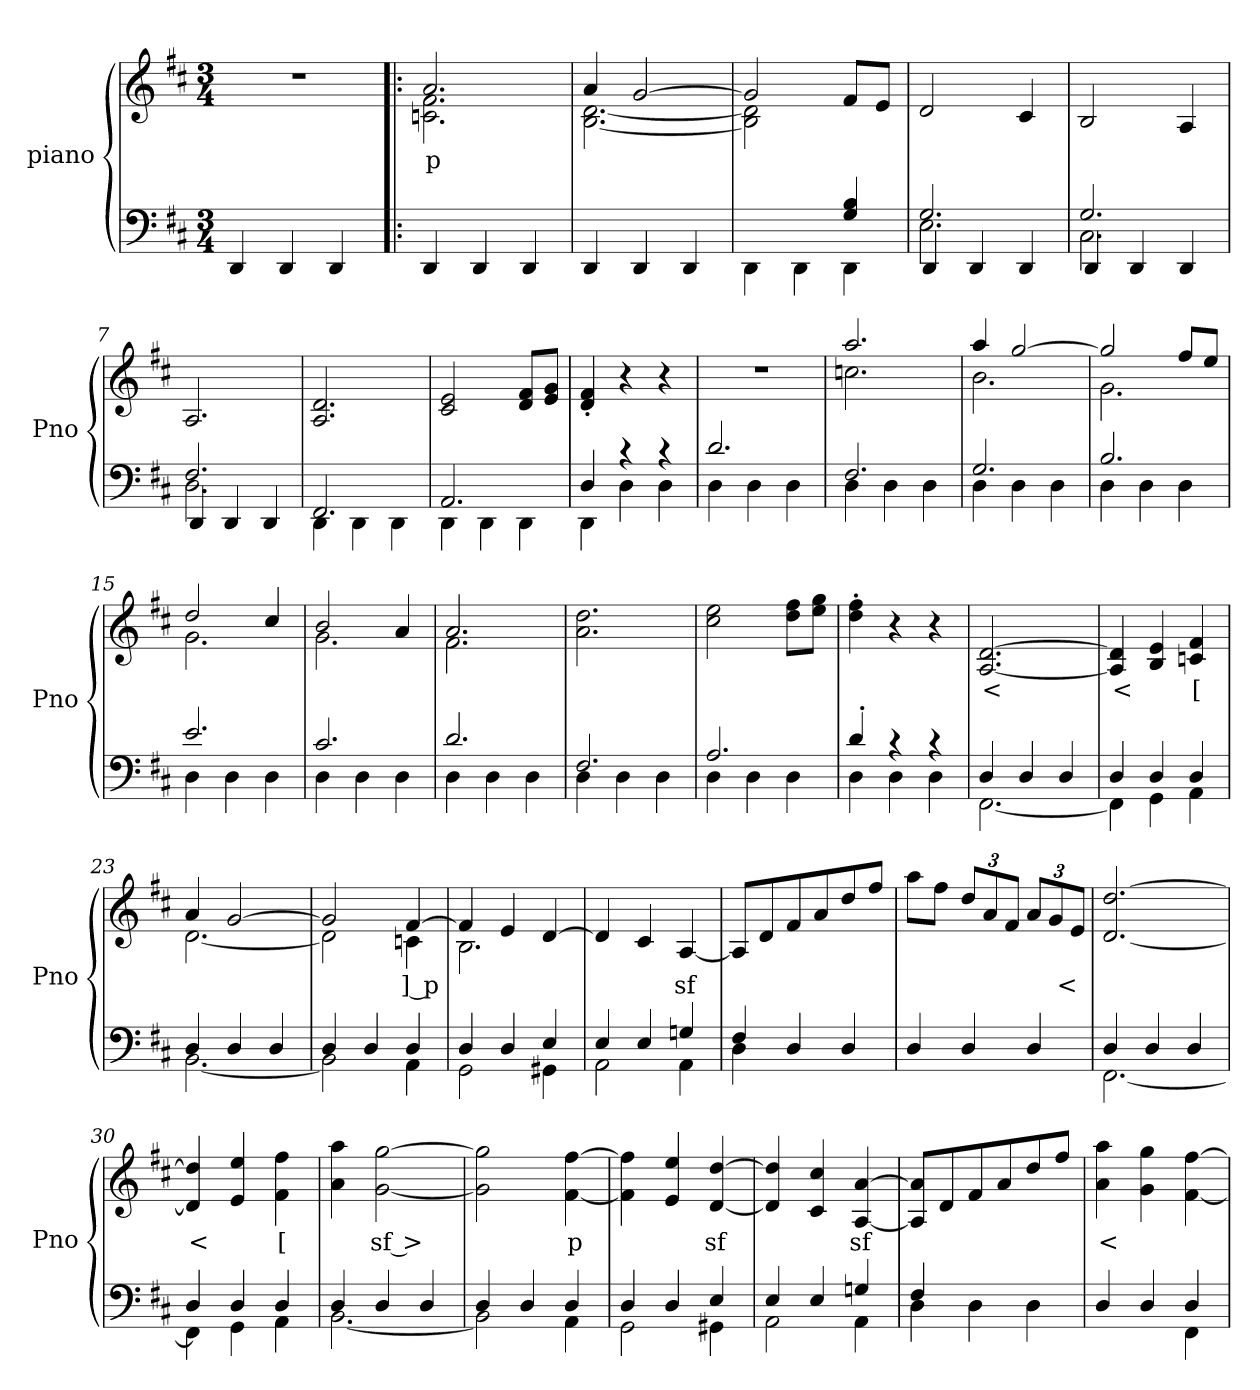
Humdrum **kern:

**kern	**kern	**text
*part2	*part1	*part1
*staff2	*staff1	*staff1
*I"piano	*I"piano	*
*I'Pno	*I'Pno	*
*clefF4	*clefG2	*
*k[f#c#]	*k[f#c#]	*
*D:	*D:	*
*M3/4	*M3/4	*
=1	=1	=1
4DD/	2.r	.
4DD/	.	.
4DD/	.	.
=2!|:	=2!|:	=2!|:
*	*^	*
4DD/	2.a/	2.cn\ 2.f#\	p
4DD/	.	.	.
4DD/	.	.	.
=3	=3	=3	=3
4DD/	4a/	[2.B\ [2.d\	.
4DD/	[2g/	.	.
4DD/	.	.	.
=4	=4	=4	=4
*^	*	*	*
2ryy	4DD\	2g/]	2B\] 2d\]	.
.	4DD\	.	.	.
4G/ 4B/	4DD\	8f#/L	4ryy	.
.	.	8e/J	.	.
*	*	*v	*v	*
=5	=5	=5	=5
*	*^	*	*
2.G/	2.E\	4DD/	2d/	.
.	.	4DD/	.	.
.	.	4DD/	4c#/	.
=6	=6	=6	=6	=6
2.G/	2.C#\	4DD/	2B/	.
.	.	4DD/	.	.
.	.	4DD/	4A/	.
=7	=7	=7	=7	=7
2.F#/	2.D\	4DD/	2.A/	.
.	.	4DD/	.	.
.	.	4DD/	.	.
*	*v	*v	*	*
=8	=8	=8	=8
2.FF#/	4DD\	2.A/ 2.d/	.
.	4DD\	.	.
.	4DD\	.	.
!!LO:LB:g=z
=9	=9	=9	=9
2.AA/	4DD\	2c#/ 2e/	.
.	4DD\	.	.
.	4DD\	8d/ 8f#/L	.
.	.	8e/ 8g/J	.
=10	=10	=10	=10
4D/	4DD\	4d/' 4f#/'	.
4r	4D\	4r	.
4r	4D\	4r	.
=11	=11	=11	=11
2.d/	4D\	2.r	.
.	4D\	.	.
.	4D\	.	.
=12	=12	=12	=12
*	*	*^	*
2.F#/	4D\	2.aa/	2.ccn\	.
.	4D\	.	.	.
.	4D\	.	.	.
=13	=13	=13	=13	=13
2.G/	4D\	4aa/	2.b\	.
.	4D\	[2gg/	.	.
.	4D\	.	.	.
=14	=14	=14	=14	=14
2.B/	4D\	2gg/]	2.g\	.
.	4D\	.	.	.
.	4D\	8ff#/L	.	.
.	.	8ee/J	.	.
=15	=15	=15	=15	=15
2.e/	4D\	2dd/	2.g\	.
.	4D\	.	.	.
.	4D\	4cc#/	.	.
=16	=16	=16	=16	=16
2.c#/	4D\	2b/	2.g\	.
.	4D\	.	.	.
.	4D\	4a/	.	.
=17	=17	=17	=17	=17
2.d/	4D\	2.a/	2.f#\	.
.	4D\	.	.	.
.	4D\	.	.	.
*	*	*v	*v	*
=18	=18	=18	=18
2.F#/	4D\	2.a\ 2.dd\	.
.	4D\	.	.
.	4D\	.	.
!!LO:LB:g=z
=19	=19	=19	=19
2.A/	4D\	2cc#\ 2ee\	.
.	4D\	.	.
.	4D\	8dd\ 8ff#\L	.
.	.	8ee\ 8gg\J	.
=20	=20	=20	=20
4d'/	4D\	4dd\' 4ff#\'	.
4r	4D\	4r	.
4r	4D\	4r	.
=21	=21	=21	=21
4D/	[2.FF#\	[2.A/ [2.d/	<
4D/	.	.	.
4D/	.	.	.
=22	=22	=22	=22
4D/	4FF#\]	4A/] 4d/]	<
4D/	4GG\	4B/ 4e/	.
4D/	4AA\	4cn/ 4f#/	[
=23	=23	=23	=23
*	*	*^	*
4D/	[2.BB\	4a/	[2.d\	.
4D/	.	[2g/	.	.
4D/	.	.	.	.
=24	=24	=24	=24	=24
4D/	2BB\]	2g/]	2d\]	.
4D/	.	.	.	.
4D/	4AA\	[4f#/	4cn\	] p
=25	=25	=25	=25	=25
4D/	2GG\	4f#/]	2.B\	.
4D/	.	4e/	.	.
4E/	4GG#X\	[4d/	.	.
*	*	*v	*v	*
=26	=26	=26	=26
4E/	2AA\	4d/]	.
4E/	.	4c#/	.
4Gn/	4AA\	[4A/	sf
=27	=27	=27	=27
4F#/	4D\	8A/L]	.
.	.	8d/	.
4D/	2ryy	8f#/	.
.	.	8a/	.
4D/	.	8dd/	.
.	.	8ff#/J	.
*v	*v	*	*
!!LO:LB:g=z
=28	=28	=28
4D/	8aa\L	.
.	8ff#\J	.
*	*Xbrackettup	*
4D/	12dd/L	.
.	12a/	.
.	12f#/J	.
4D/	12a/L	.
.	12g/	.
.	12e/J	<
=29	=29	=29
*^	*	*
4D/	[2.FF#\	[2.d/ [2.dd/	.
4D/	.	.	.
4D/	.	.	.
=30	=30	=30	=30
4D/	4FF#\]	4d/] 4dd/]	<
4D/	4GG\	4e/ 4ee/	.
4D/	4AA\	4f#\ 4ff#\	[
=31	=31	=31	=31
4D/	[2.BB\	4a\ 4aa\	.
4D/	.	[2g\ [2gg\	sf >
4D/	.	.	.
=32	=32	=32	=32
4D/	2BB\]	2g\] 2gg\]	.
4D/	.	.	.
4D/	4AA\	[4f#\ [4ff#\	p
=33	=33	=33	=33
4D/	2GG\	4f#\] 4ff#\]	.
4D/	.	4e/ 4ee/	.
4E/	4GG#X\	[4d/ [4dd/	sf
=34	=34	=34	=34
4E/	2AA\	4d/] 4dd/]	.
4E/	.	4c#/ 4cc#/	.
4Gn/	4AA\	[4A/ [4a/	sf
=35	=35	=35	=35
4F#/	4D\	8A/] 8a/]L	.
.	.	8d/	.
2ryy	4D\	8f#/	.
.	.	8a/	.
.	4D\	8dd/	.
.	.	8ff#/J	.
=36	=36	=36	=36
4D/	2ryy	4a\ 4aa\	<
4D/	.	4g\ 4gg\	.
4D/	4FF#\	[4f#\ [4ff#\	.
*v	*v	*	*
=	=	=
*-	*-	*-
